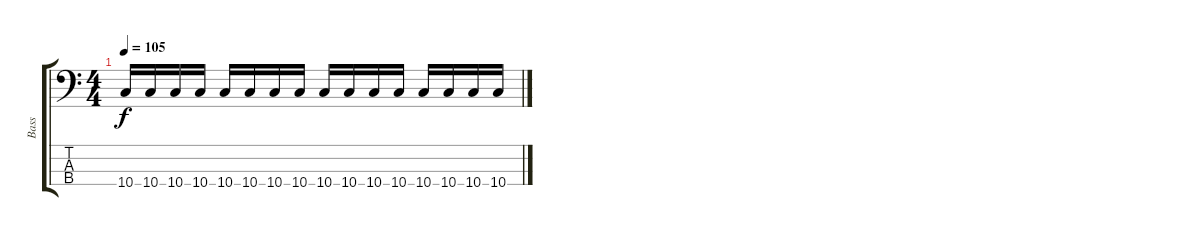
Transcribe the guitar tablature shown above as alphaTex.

\track ("Bass" "Bass") {instrument electricbasspick}
\staff {score tabs}
\tuning (G2 D2 A1 D1) {hide}
\ts (4 4)
\tempo 105
\clef f4
\ks c
10.4.16{dy f} 10.4.16 10.4.16 10.4.16 10.4.16 10.4.16 10.4.16 10.4.16 10.4.16 10.4.16 10.4.16 10.4.16 10.4.16 10.4.16 10.4.16 10.4.16
